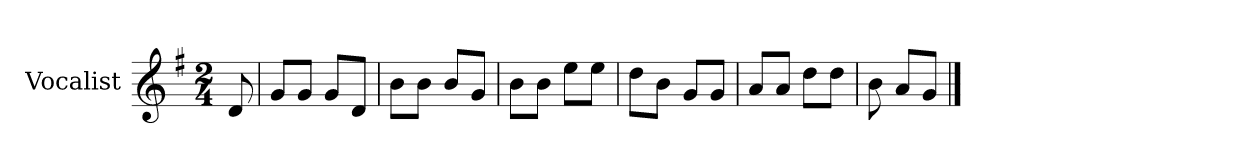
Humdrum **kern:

**kern
*part1
*staff1
*I"Vocalist
*k[f#]
*G:
*M2/4
=
8d
=1
8gL
8gJ
8gL
8dJ
=2
8bL
8bJ
8bL
8gJ
=3
8bL
8bJ
8eeL
8eeJ
=4
8ddL
8bJ
8gL
8gJ
=5
8aL
8aJ
8ddL
8ddJ
=6
8b
8aL
8gJ
==
*-
